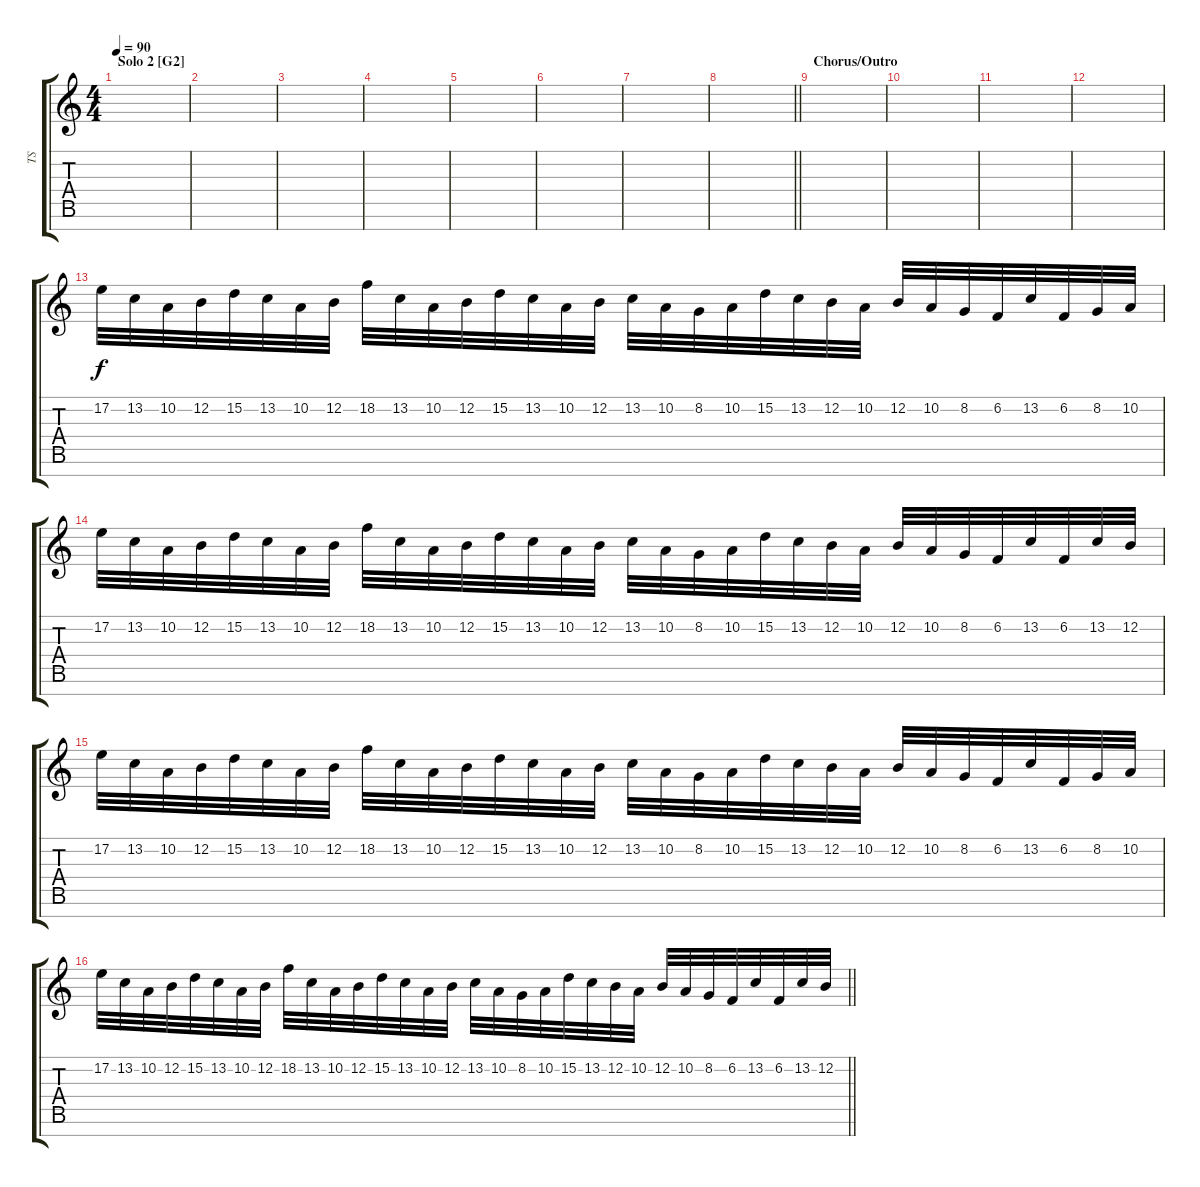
\track ("TS" "TS") {instrument tremolostrings}
\staff {score tabs}
\tuning (E4 B3 G3 D3 A2 E2 B1) {hide}
\ts (4 4)
\section ("" "Solo 2 [G2]")
\tempo 90
\clef g2
\ks c
|
|
|
|
|
|
|
\barLineRight lightlight
|
\section ("" "Chorus/Outro")
|
|
|
|
17.2.32 13.2.32 10.2.32 12.2.32 15.2.32 13.2.32 10.2.32 12.2.32 18.2.32 13.2.32 10.2.32 12.2.32 15.2.32 13.2.32 10.2.32 12.2.32 13.2.32 10.2.32 8.2.32 10.2.32 15.2.32 13.2.32 12.2.32 10.2.32 12.2.32 10.2.32 8.2.32 6.2.32 13.2.32 6.2.32 8.2.32 10.2.32 |
17.2.32 13.2.32 10.2.32 12.2.32 15.2.32 13.2.32 10.2.32 12.2.32 18.2.32 13.2.32 10.2.32 12.2.32 15.2.32 13.2.32 10.2.32 12.2.32 13.2.32 10.2.32 8.2.32 10.2.32 15.2.32 13.2.32 12.2.32 10.2.32 12.2.32 10.2.32 8.2.32 6.2.32 13.2.32 6.2.32 13.2.32 12.2.32 |
17.2.32 13.2.32 10.2.32 12.2.32 15.2.32 13.2.32 10.2.32 12.2.32 18.2.32 13.2.32 10.2.32 12.2.32 15.2.32 13.2.32 10.2.32 12.2.32 13.2.32 10.2.32 8.2.32 10.2.32 15.2.32 13.2.32 12.2.32 10.2.32 12.2.32 10.2.32 8.2.32 6.2.32 13.2.32 6.2.32 8.2.32 10.2.32 |
\barLineRight lightlight
17.2.32 13.2.32 10.2.32 12.2.32 15.2.32 13.2.32 10.2.32 12.2.32 18.2.32 13.2.32 10.2.32 12.2.32 15.2.32 13.2.32 10.2.32 12.2.32 13.2.32 10.2.32 8.2.32 10.2.32 15.2.32 13.2.32 12.2.32 10.2.32 12.2.32 10.2.32 8.2.32 6.2.32 13.2.32 6.2.32 13.2.32 12.2.32
